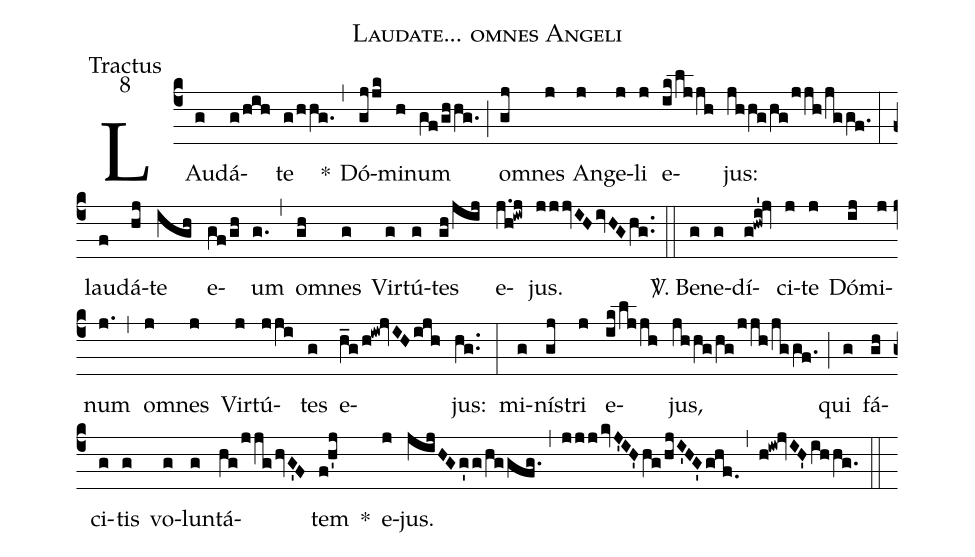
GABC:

name:Laudate... omnes Angeli;
office-part:Tractus;
mode:8;
%%
(c4) LAu(g)dá(g/hih)te(g/hhg.) *(,) Dó(gjjk)mi(h)num(gf/ghhg.) (;) om(gj)nes(j) An(j)ge(j)li(j) e(ik/ljjh)jus:(jhhg/hg/jjh/jggf.) (:)
lau(f)dá(hj)te(igh) e(gf/gh)um(g.) (,) om(gh)nes(g) Vir(g)tú(g)tes(gh/jij) e(j.h!iwj)jus.(jjjvIHivHGhg..) (::)
<sp>V/</sp>. Be(g)ne(g)dí(g!hwi'!jv)ci(j)te(j) Dó(ij)mi(j)num(j.) (,) om(j)nes(j) Vir(j)tú(jji)tes(g) e(h_g/h!iw!jvIHijh)jus:(hg..) (:)
mi(g)nís(gj)tri(j) e(ik/ljjh)jus,(jhhg/hg/jjh/jggf.) (;) qui(g) fá(gh)ci(g)tis(g) vo(g)lun(g)tá(hg/jjg/hvG'F)tem(f!h'j) *() e(j)jus.(jijHGg'g/hggfg.) (,) (jjjkvJ'IH'hg/hjI'HG'ghf.) (,) (h!iw!jvIH'ihhg.) (::)
